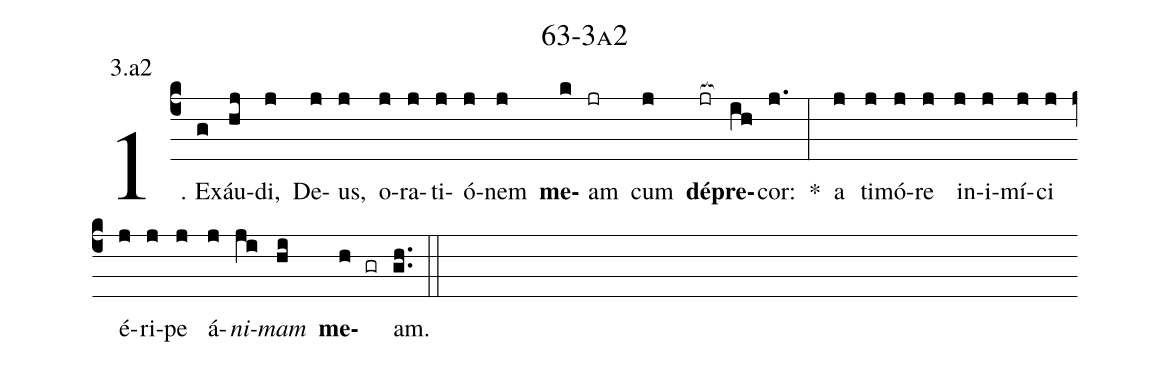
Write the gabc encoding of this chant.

name: 63-3a2;
annotation: 3.a2;
%%
(c4)1. Ex(g)áu(hj)di,(j) De(j)us,(j) o(j)ra(j)ti(j)ó(j)nem(j) <b>me</b>(k)am(jr) cum(j) <b>dé</b>(jr[ocb:1{])<b>pre</b>(ih[ocb:0}])cor:(j.) *(:) a(j) ti(j)mó(j)re(j) in(j)i(j)mí(j)ci(j) é(j)ri(j)pe(j) á(j)<i>ni</i>(ji)<i>mam</i>(hi) <b>me</b>(h gr)am.(gh..) (::)
